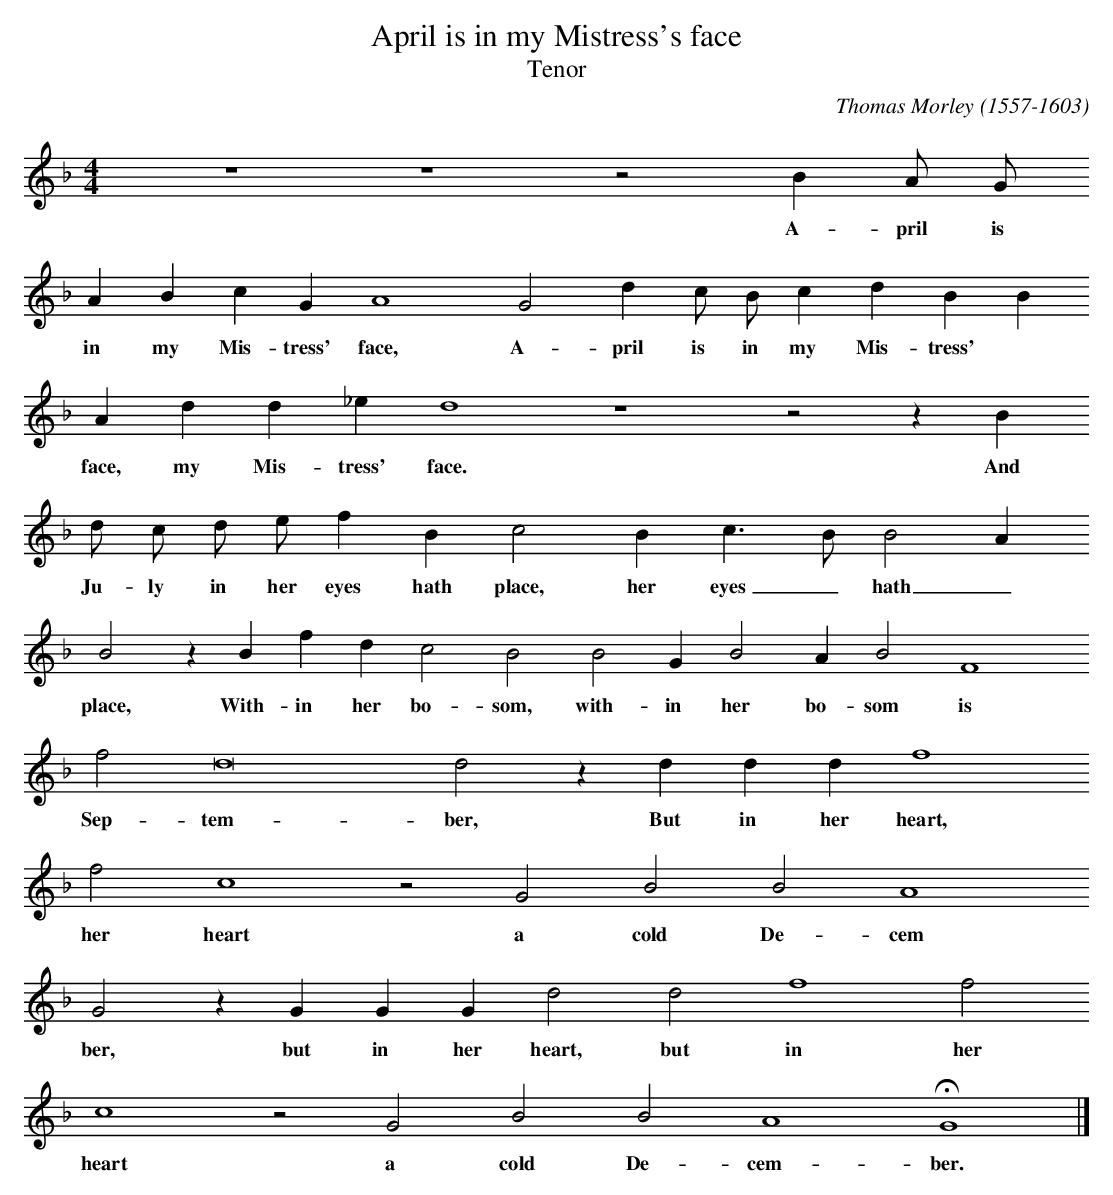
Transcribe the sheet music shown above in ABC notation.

X:1
T:April is in my Mistress's face
T:Tenor
C:Thomas Morley (1557-1603)
M:4/4
L:1/4
K:Gdor
z4 z4 z2 B A/ G/
w:A-pril is
A B c G A4 G2 d c/ B/ c d B B
w:in my Mis- tress' face, A-pril is in my Mis-tress'
A d d _e d4 z4 z2 z B
w:face, my Mis-tress' face.  And
d/ c/ d/ e/ f B c2 B c > B B2 A
w: Ju-ly  in her eyes hath place, her eyes _ hath _
B2 z B f d c2 B2 B2 G B2 A B2 F4
w:place, With- in her bo- som, with- in her bo- som is
f2 d8 d2 z d d d f4
w:Sep- tem- ber, But in her heart,
f2 c4 z2 G2 B2 B2 A4
w:her heart a cold De- cem
G2 z G G G d2 d2 f4 f2
w:ber, but in her heart, but in her
c4 z2 G2 B2 B2 A4 HG4 |]
w:heart a cold De- cem- ber.
